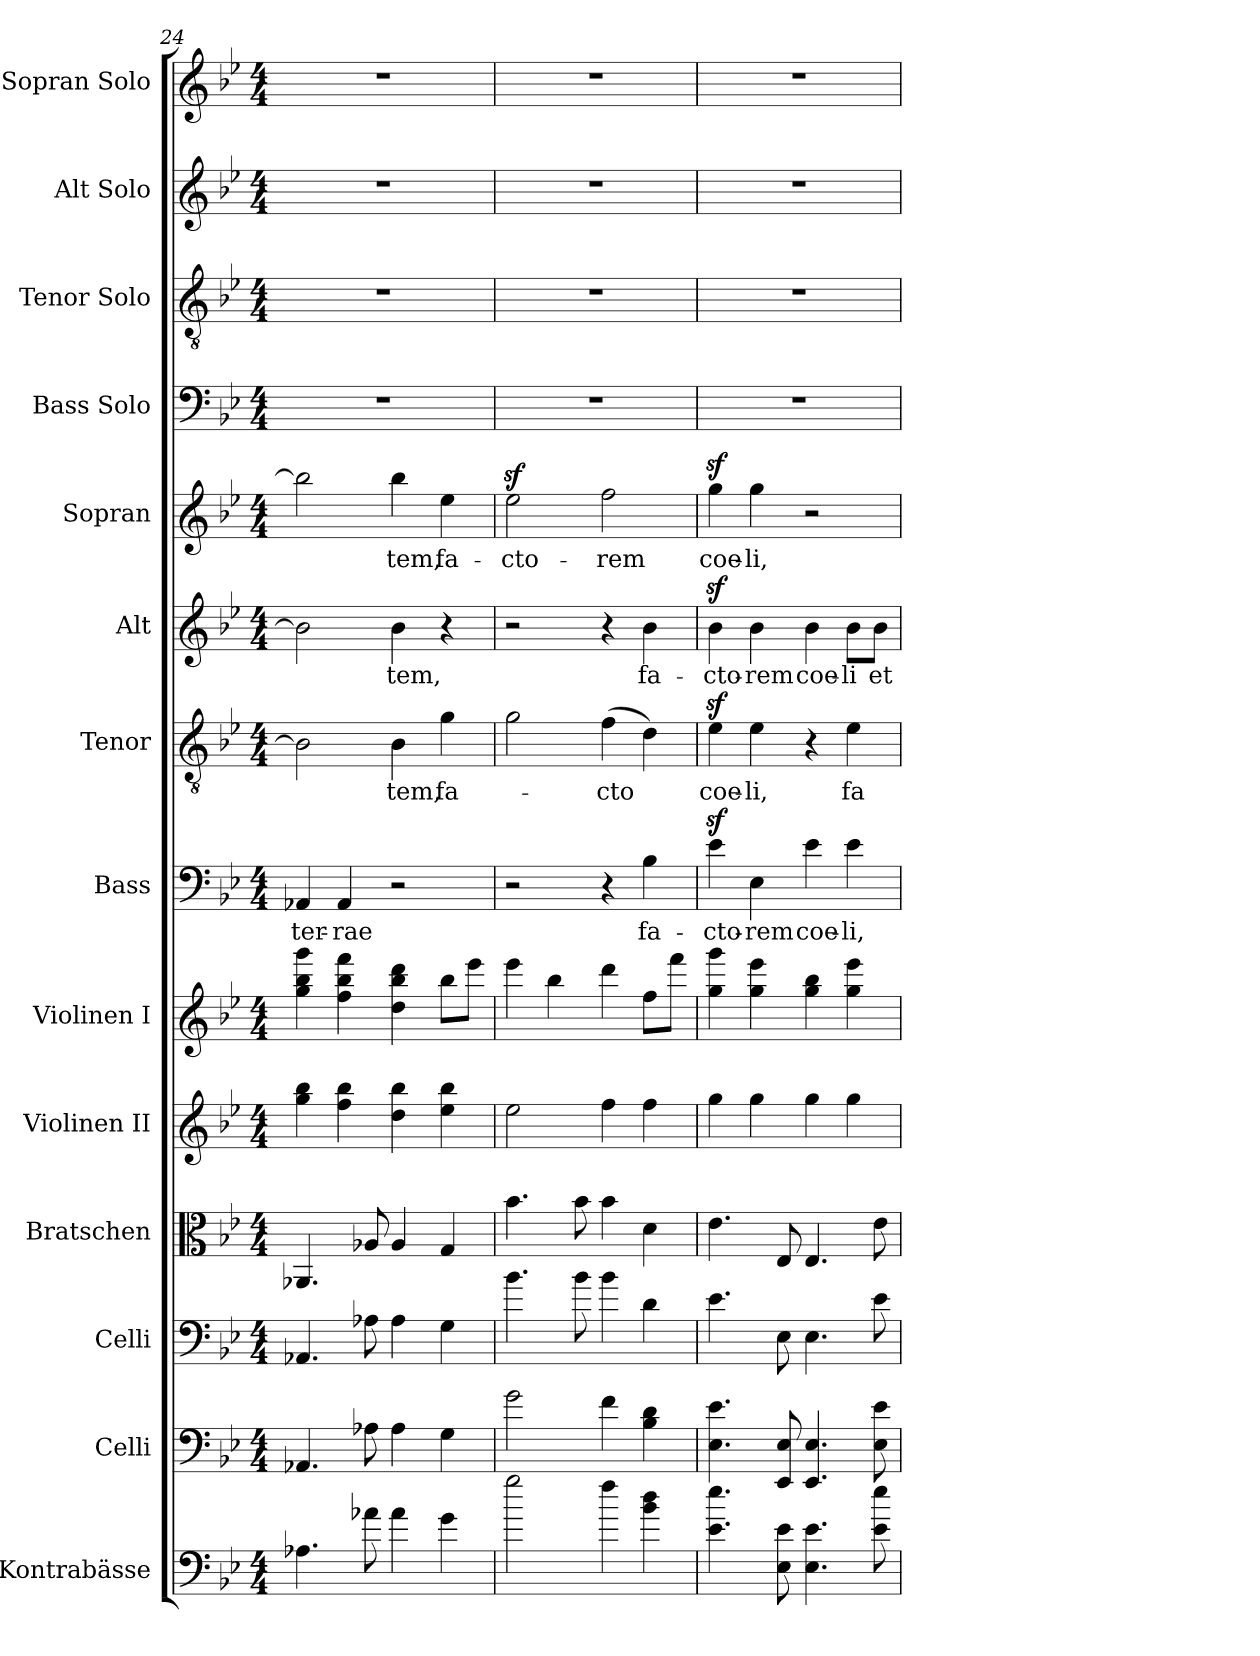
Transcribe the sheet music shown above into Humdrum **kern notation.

**kern	**kern	**kern	**kern	**kern	**kern	**kern	**text	**kern	**text	**kern	**text	**kern	**text	**kern	**kern	**kern	**kern
*part14	*part13	*part12	*part11	*part10	*part9	*part8	*part8	*part7	*part7	*part6	*part6	*part5	*part5	*part4	*part3	*part2	*part1
*staff14	*staff13	*staff12	*staff11	*staff10	*staff9	*staff8	*staff8	*staff7	*staff7	*staff6	*staff6	*staff5	*staff5	*staff4	*staff3	*staff2	*staff1
*I"Kontrabässe	*I"Celli	*I"Celli	*I"Bratschen	*I"Violinen II	*I"Violinen I	*I"Bass	*	*I"Tenor	*	*I"Alt	*	*I"Sopran	*	*I"Bass Solo	*I"Tenor Solo	*I"Alt Solo	*I"Sopran Solo
*	*I'Cl.	*	*	*	*I'Vl.	*I'B.	*	*I'T.	*	*I'A.	*	*I'S.	*	*I'B.S.	*I'T.S.	*I'A.S.	*I'S.S.
*clefF4	*clefF4	*clefF4	*clefC3	*clefG2	*clefG2	*clefF4	*	*clefGv2	*	*clefG2	*	*clefG2	*	*clefF4	*clefGv2	*clefG2	*clefG2
*ITrd7c12	*	*	*	*	*	*	*	*	*	*	*	*	*	*	*	*	*
*k[b-e-]	*k[b-e-]	*k[b-e-]	*k[b-e-]	*k[b-e-]	*k[b-e-]	*k[b-e-]	*	*k[b-e-]	*	*k[b-e-]	*	*k[b-e-]	*	*k[b-e-]	*k[b-e-]	*k[b-e-]	*k[b-e-]
*B-:	*B-:	*B-:	*B-:	*B-:	*B-:	*B-:	*	*B-:	*	*B-:	*	*B-:	*	*B-:	*B-:	*B-:	*B-:
*M4/4	*M4/4	*M4/4	*M4/4	*M4/4	*M4/4	*M4/4	*	*M4/4	*	*M4/4	*	*M4/4	*	*M4/4	*M4/4	*M4/4	*M4/4
=24	=24	=24	=24	=24	=24	=24	=24	=24	=24	=24	=24	=24	=24	=24	=24	=24	=24
!	!	!	!	!	!	!	!LO:LY:b	!	!	!	!	!	!	!	!	!	!
4.AA-X\	4.AA-X/	4.AA-X/	4.AA-X/	4gg\ 4bb-\	4gg\ 4bb-\ 4ggg\	4AA-X/	-ter-	2B-\]	.	2b-\]	.	2bb-\]	.	1r	1r	1r	1r
!	!	!	!	!	!	!	!LO:LY:b	!	!	!	!	!	!	!	!	!	!
.	.	.	.	4ff\ 4bb-\	4ff\ 4bb-\ 4fff\	4AA-/	rae	.	.	.	.	.	.	.	.	.	.
8A-X\	8A-X\	8A-X\	8A-X/	.	.	.	.	.	.	.	.	.	.	.	.	.	.
!	!	!	!	!	!	!	!	!	!LO:LY:b	!	!LO:LY:b	!	!LO:LY:b	!	!	!	!
4A-\	4A-\	4A-\	4A-/	4dd\ 4bb-\	4dd\ 4bb-\ 4ddd\	2r	.	4B-\	tem,	4b-\	tem,	4bb-\	-tem,	.	.	.	.
!	!	!	!	!	!	!	!	!	!LO:LY:b	!	!	!	!LO:LY:b	!	!	!	!
4G\	4G\	4G\	4G/	4ee-\ 4bb-\	8bb-\L	.	.	4g\	-fa-	4r	.	4ee-\	-fa-	.	.	.	.
.	.	.	.	.	8eee-\J	.	.	.	.	.	.	.	.	.	.	.	.
!!LO:LB:g=z
=25	=25	=25	=25	=25	=25	=25	=25	=25	=25	=25	=25	=25	=25	=25	=25	=25	=25
!	!	!	!	!	!	!	!	!	!	!	!	!	!LO:LY:b	!	!	!	!
2g\	2g\	4.b-\	4.b-\	2ee-\	4eee-\	2r	.	2g\	.	2r	.	2ee-z>\	-cto-	1r	1r	1r	1r
.	.	.	.	.	4bb-\	.	.	.	.	.	.	.	.	.	.	.	.
.	.	8b-\	8b-\	.	.	.	.	.	.	.	.	.	.	.	.	.	.
!	!	!	!	!	!	!	!	!	!LO:LY:b	!	!	!	!LO:LY:b	!	!	!	!
4f\	4f\	4b-\	4b-\	4ff\	4ddd\	4r	.	(>4f\	cto	4r	.	2ff\	rem	.	.	.	.
!	!	!	!	!	!	!	!LO:LY:b	!	!	!	!LO:LY:b	!	!	!	!	!	!
4B-\ 4d\	4B-\ 4d\	4d\	4d\	4ff\	8ff\L	4B-\	-fa-	4d\)	.	4b-\	-fa-	.	.	.	.	.	.
.	.	.	.	.	8fff\J	.	.	.	.	.	.	.	.	.	.	.	.
=26	=26	=26	=26	=26	=26	=26	=26	=26	=26	=26	=26	=26	=26	=26	=26	=26	=26
!	!	!	!	!	!	!	!LO:LY:b	!	!LO:LY:b	!	!LO:LY:b	!	!LO:LY:b	!	!	!	!
4.E-\ 4.e-\	4.E-\ 4.e-\	4.e-\	4.e-\	4gg\	4gg\ 4ggg\	4e-z>\	-cto-	4e-z>\	-coe-	4b-z>\	-cto-	4ggz>\	-coe-	1r	1r	1r	1r
!	!	!	!	!	!	!	!LO:LY:b	!	!LO:LY:b	!	!LO:LY:b	!	!LO:LY:b	!	!	!	!
.	.	.	.	4gg\	4gg\ 4eee-\	4E-\	rem	4e-\	li,	4b-\	rem	4gg\	li,	.	.	.	.
8EE-\ 8E-\	8EE-/ 8E-/	8E-\	8E-/	.	.	.	.	.	.	.	.	.	.	.	.	.	.
!	!	!	!	!	!	!	!LO:LY:b	!	!	!	!LO:LY:b	!	!	!	!	!	!
4.EE-\ 4.E-\	4.EE-/ 4.E-/	4.E-\	4.E-/	4gg\	4gg\ 4bb-\	4e-\	-coe-	4r	.	4b-\	-coe-	2r	.	.	.	.	.
!	!	!	!	!	!	!	!LO:LY:b	!	!LO:LY:b	!	!LO:LY:b	!	!	!	!	!	!
.	.	.	.	4gg\	4gg\ 4eee-\	4e-\	li,	4e-\	-fa-	8b-\L	li	.	.	.	.	.	.
!	!	!	!	!	!	!	!	!	!	!	!LO:LY:b	!	!	!	!	!	!
8E-\ 8e-\	8E-\ 8e-\	8e-\	8e-\	.	.	.	.	.	.	8b-\J	et	.	.	.	.	.	.
=	=	=	=	=	=	=	=	=	=	=	=	=	=	=	=	=	=
*-	*-	*-	*-	*-	*-	*-	*-	*-	*-	*-	*-	*-	*-	*-	*-	*-	*-
